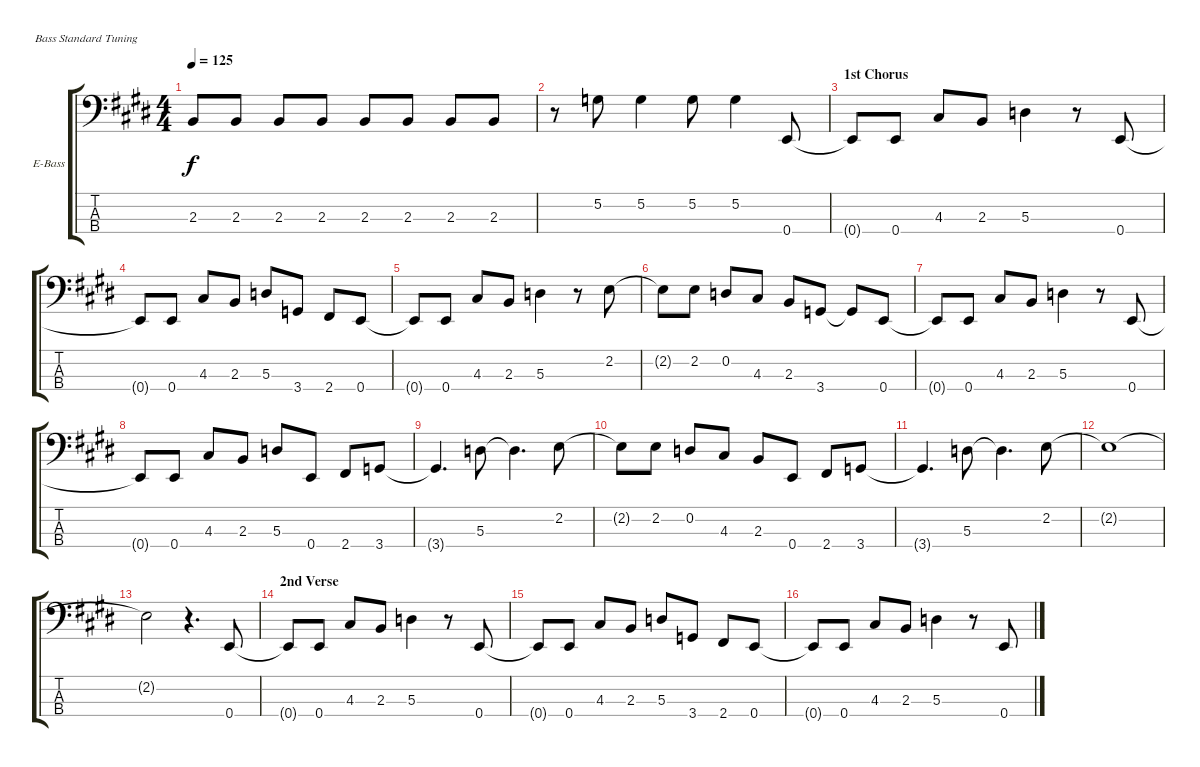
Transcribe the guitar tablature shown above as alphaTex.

\bracketExtendMode groupsimilarinstruments
\firstSystemTrackNameOrientation horizontal
\otherSystemsTrackNameOrientation horizontal
\track ("Bass Guitar" "E-Bass") {instrument electricbassfinger}
\staff {score tabs}
\tuning (G2 D2 A1 E1)
\ts (4 4)
\tempo 125
\clef f4
\ks e
2.3{t}.8{dy f} 2.3.8 2.3.8 2.3.8 2.3.8 2.3.8 2.3.8 2.3.8 |
r.8 5.2.8 5.2.4 5.2.8 5.2.4 0.4.8 |
\section ("" "1st Chorus")
0.4{t}.8 0.4.8 4.3.8 2.3.8 5.3.4 r.8 0.4.8 |
0.4{t}.8 0.4.8 4.3.8 2.3.8 5.3.8 3.4.8 2.4.8 0.4.8 |
0.4{t}.8 0.4.8 4.3.8 2.3.8 5.3.4 r.8 2.2.8 |
2.2{t}.8 2.2.8 0.2.8 4.3.8 2.3.8 3.4.8 3.4{t}.8 0.4.8 |
0.4{t}.8 0.4.8 4.3.8 2.3.8 5.3.4 r.8 0.4.8 |
0.4{t}.8 0.4.8 4.3.8 2.3.8 5.3.8 0.4.8 2.4.8 3.4.8 |
3.4{t}.4{d} 5.3.8 5.3{t}.4{d} 2.2.8 |
2.2{t}.8 2.2.8 0.2.8 4.3.8 2.3.8 0.4.8 2.4.8 3.4.8 |
3.4{t}.4{d} 5.3.8 5.3{t}.4{d} 2.2.8 |
2.2{t}.1 |
2.2{t}.2 r.4{d} 0.4.8 |
\section ("" "2nd Verse")
0.4{t}.8 0.4.8 4.3.8 2.3.8 5.3.4 r.8 0.4.8 |
0.4{t}.8 0.4.8 4.3.8 2.3.8 5.3.8 3.4.8 2.4.8 0.4.8 |
0.4{t}.8 0.4.8 4.3.8 2.3.8 5.3.4 r.8 0.4.8
